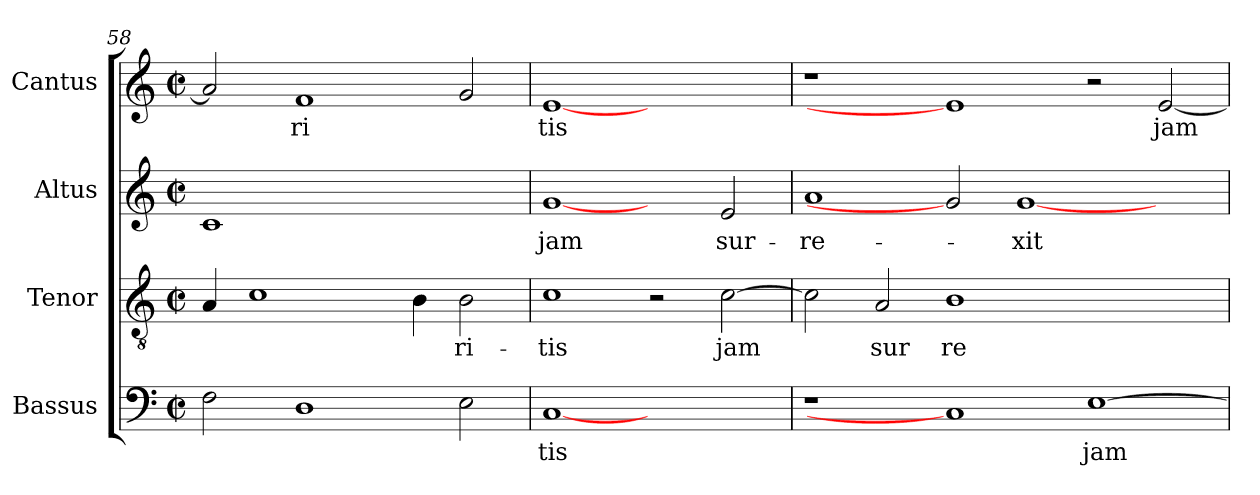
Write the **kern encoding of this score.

**kern	**text	**kern	**text	**kern	**text	**kern	**text
*part4	*part4	*part3	*part3	*part2	*part2	*part1	*part1
*staff4	*staff4	*staff3	*staff3	*staff2	*staff2	*staff1	*staff1
*I"Bassus	*	*I"Tenor	*	*I"Altus	*	*I"Cantus	*
*clefF4	*	*clefGv2	*	*clefG2	*	*clefG2	*
*M2/2	*	*M2/2	*	*M2/2	*	*M2/2	*
*met(c|)	*	*met(c|)	*	*met(c|)	*	*met(c|)	*
=58	=58	=58	=58	=58	=58	=58	=58
2F\	.	4A/	.	1c	.	2a/]	.
.	.	1c	.	.	.	.	.
!	!	!	!	!	!	!	!LO:LY:b:cj
1D	.	.	.	.	.	1f	ri
.	.	.	.	1ryy	.	.	.
.	.	4B\	.	.	.	.	.
!	!	!	!LO:LY:b:cj	!	!	!	!
2E\	.	2B\	-ri-	.	.	2g/	.
!!LO:LB:g=z
=59	=59	=59	=59	=59	=59	=59	=59
!	!LO:LY:b:cj	!	!LO:LY:b:cj	!	!LO:LY:b:cj	!	!LO:LY:b:cj
[1C	tis	1c	-tis	[1g	jam	[1e	tis
1ryy	.	2r	.	2ryy	.	1ryy	.
!	!	!	!LO:LY:b	!	!LO:LY:b:cj	!	!
.	.	[>2c\	jam	2e/	sur-	.	.
=60	=60	=60	=60	=60	=60	=60	=60
!	!	!	!	!	!LO:LY:b:cj	!	!
1r	.	2c\]	.	1a	-re-	1r	.
!	!	!	!LO:LY:b:cj	!	!	!	!
.	.	2A/	sur	.	.	.	.
!	!	!	!LO:LY:b:cj	!	!	!	!
1C]	.	1B	re	2g]	.	1e]	.
!	!	!	!	!	!LO:LY:b:cj	!	!
.	.	.	.	[<1g	-xit	.	.
!	!LO:LY:b	!	!	!	!	!	!
[>1E	jam	1ryy	.	.	.	2r	.
!	!	!	!	!	!	!	!LO:LY:b
.	.	.	.	2ryy	.	[<2e/	jam
=	=	=	=	=	=	=	=
*-	*-	*-	*-	*-	*-	*-	*-
